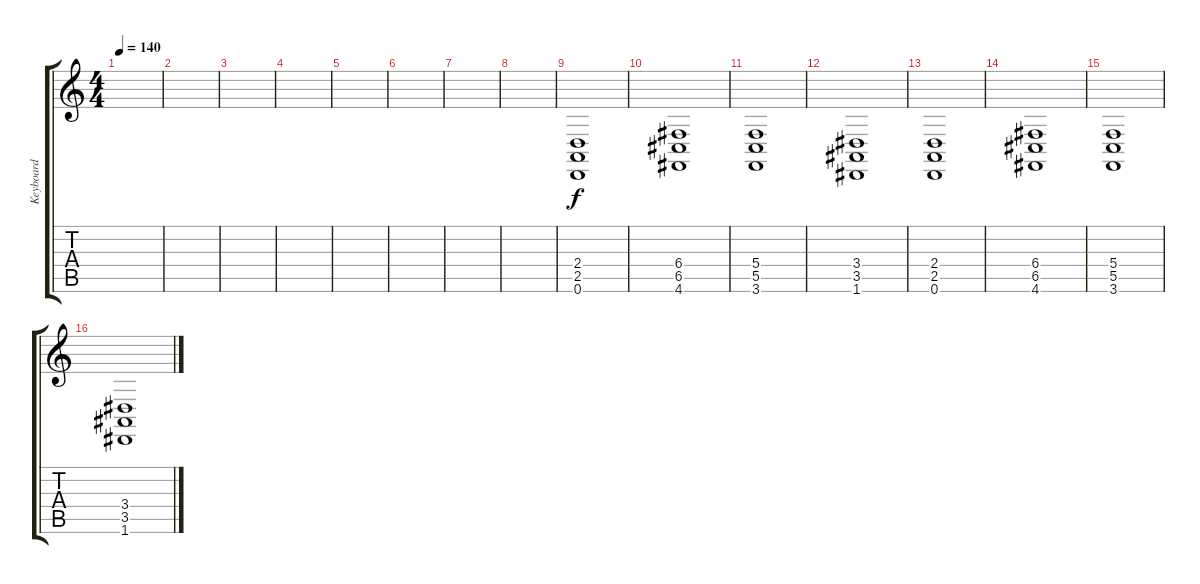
\track ("Keyboard" "Keyboard") {instrument pad2warm}
\staff {score tabs}
\tuning (D4 A3 F3 C3 G2 D2) {hide}
\ts (4 4)
\tempo 140
\clef g2
\ks c
|
|
|
|
|
|
|
|
(2.4 2.5 0.6).1 |
(6.4 6.5 4.6).1 |
(5.4 5.5 3.6).1 |
(3.4 3.5 1.6).1 |
(2.4 2.5 0.6).1 |
(6.4 6.5 4.6).1 |
(5.4 5.5 3.6).1 |
(3.4 3.5 1.6).1
